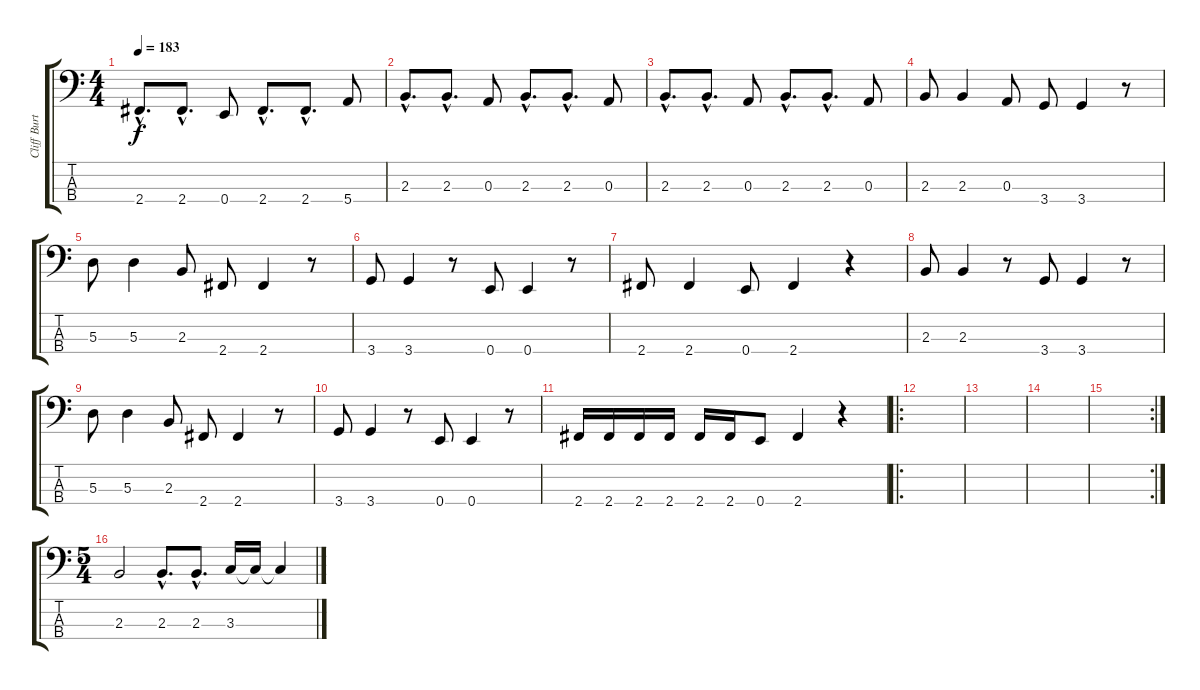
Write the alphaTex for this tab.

\track ("Cliff Burton" "Cliff Burt") {instrument electricbassfinger}
\staff {score tabs}
\tuning (G2 D2 A1 E1) {hide}
\ts (4 4)
\tempo 183
\clef f4
\ks c
2.4{hac}.8{d dy f} 2.4{hac}.8{d} 0.4.8 2.4{hac}.8{d} 2.4{hac}.8{d} 5.4.8 |
2.3{hac}.8{d} 2.3{hac}.8{d} 0.3.8 2.3{hac}.8{d} 2.3{hac}.8{d} 0.3.8 |
2.3{hac}.8{d} 2.3{hac}.8{d} 0.3.8 2.3{hac}.8{d} 2.3{hac}.8{d} 0.3.8 |
2.3.8 2.3.4 0.3.8 3.4.8 3.4.4 r.8 |
5.3.8 5.3.4 2.3.8 2.4.8 2.4.4 r.8 |
3.4.8 3.4.4 r.8 0.4.8 0.4.4 r.8 |
2.4.8 2.4.4 0.4.8 2.4.4 r.4 |
2.3.8 2.3.4 r.8 3.4.8 3.4.4 r.8 |
5.3.8 5.3.4 2.3.8 2.4.8 2.4.4 r.8 |
3.4.8 3.4.4 r.8 0.4.8 0.4.4 r.8 |
2.4.16 2.4.16 2.4.16 2.4.16 2.4.16 2.4.16 0.4.8 2.4.4 r.4 |
\ro
|
|
|
\rc 2
|
\ts (5 4)
2.3.2 2.3{hac}.8{d} 2.3{hac}.8{d} 3.3.16 3.3{t}.16 3.3{t}.4
